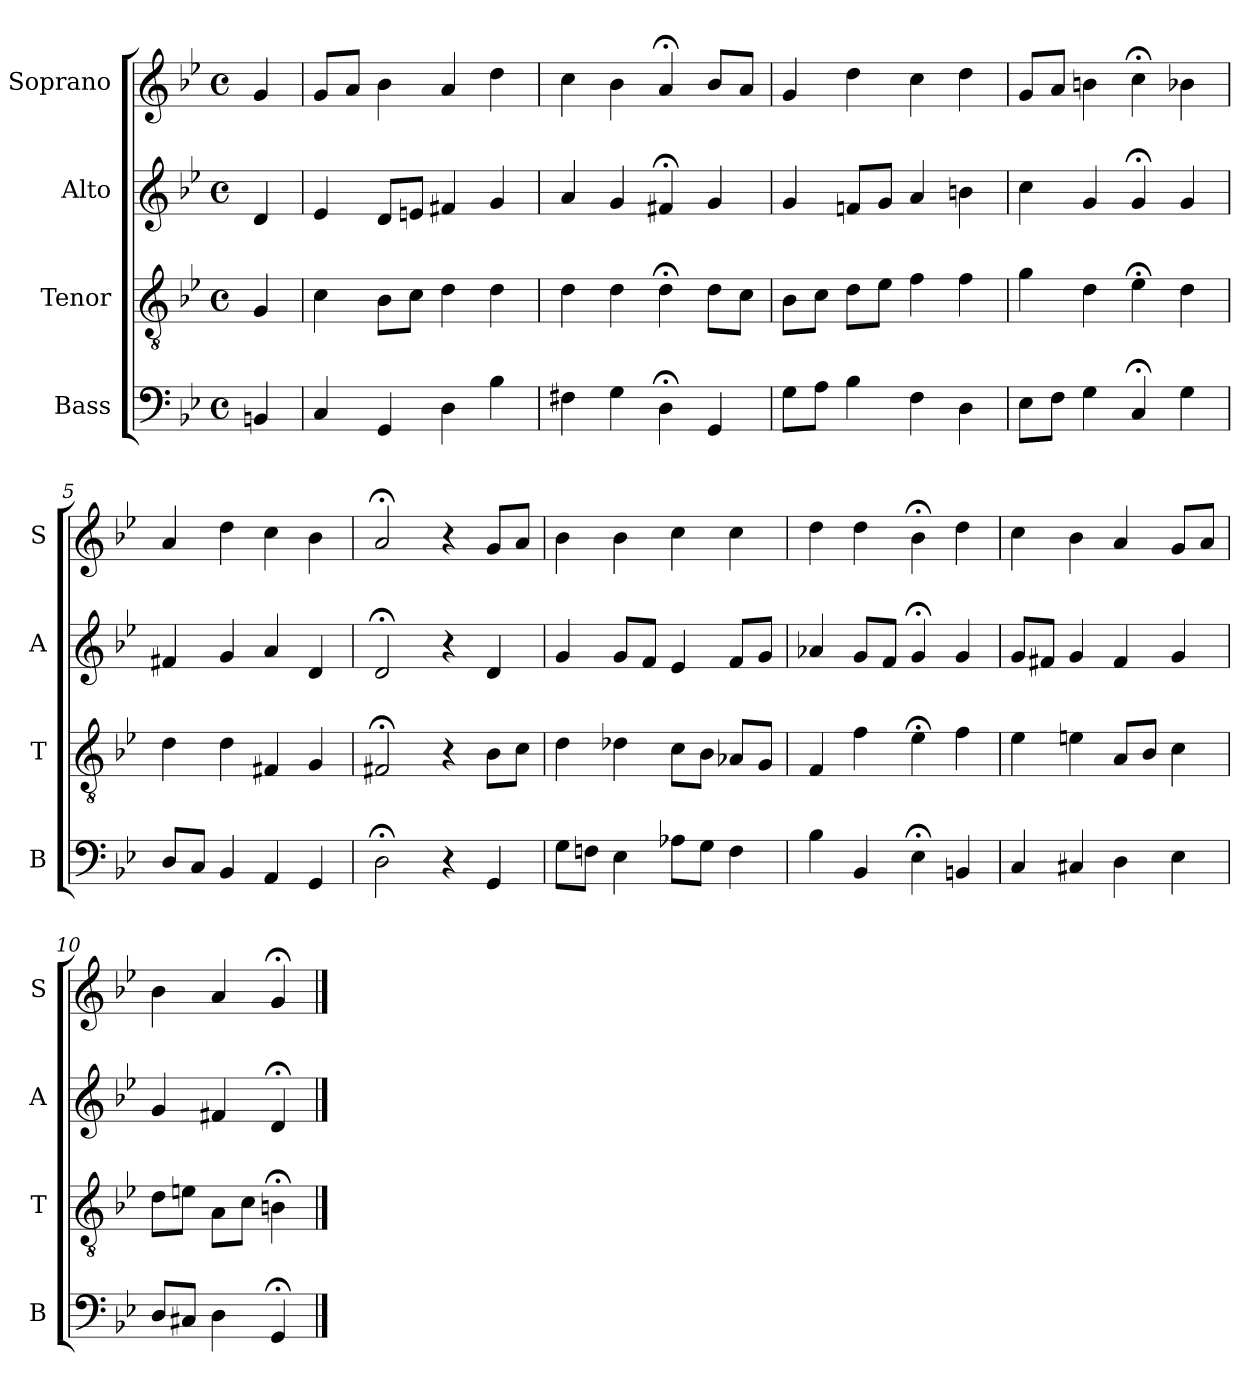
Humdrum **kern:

**kern	**kern	**kern	**kern
*part4	*part3	*part2	*part1
*staff4	*staff3	*staff2	*staff1
*I"Bass	*I"Tenor	*I"Alto	*I"Soprano
*I'B	*I'T	*I'A	*I'S
*clefF4	*clefGv2	*clefG2	*clefG2
*k[b-e-]	*k[b-e-]	*k[b-e-]	*k[b-e-]
*g:	*g:	*g:	*g:
*M4/4	*M4/4	*M4/4	*M4/4
*met(c)	*met(c)	*met(c)	*met(c)
*MM100	*MM100	*MM100	*MM100
=	=	=	=
4BBn	4G	4d	4g
=1	=1	=1	=1
4C	4c	4e-	8gL
.	.	.	8aJ
4GG	8B-L	8dL	4b-
.	8cJ	8enJ	.
4D	4d	4f#X	4a
4B-	4d	4g	4dd
=2	=2	=2	=2
4F#X	4d	4a	4cc
4G	4d	4g	4b-
4D;<	4d;<	4f#X;<	4a;<
4GG	8dL	4g	8b-L
.	8cJ	.	8aJ
=3	=3	=3	=3
8GL	8B-L	4g	4g
8AJ	8cJ	.	.
4B-	8dL	8fnL	4dd
.	8e-J	8gJ	.
4F	4f	4a	4cc
4D	4f	4bn	4dd
=4	=4	=4	=4
8E-L	4g	4cc	8gL
8FJ	.	.	8aJ
4G	4d	4g	4bn
4C;<	4e-;<	4g;<	4cc;<
4G	4d	4g	4b-X
=5	=5	=5	=5
8DL	4d	4f#X	4a
8CJ	.	.	.
4BB-	4d	4g	4dd
4AA	4F#X	4a	4cc
4GG	4G	4d	4b-
=6	=6	=6	=6
2D;<	2F#X;<	2d;<	2a;<
4r	4r	4r	4r
4GG	8B-L	4d	8gL
.	8cJ	.	8aJ
=7	=7	=7	=7
8GL	4d	4g	4b-
8FnJ	.	.	.
4E-	4d-X	8gL	4b-
.	.	8fJ	.
8A-XL	8cL	4e-	4cc
8GJ	8B-J	.	.
4F	8A-XL	8fL	4cc
.	8GJ	8gJ	.
=8	=8	=8	=8
4B-	4F	4a-X	4dd
4BB-	4f	8gL	4dd
.	.	8fJ	.
4E-;<	4e-;<	4g;<	4b-;<
4BBn	4f	4g	4dd
=9	=9	=9	=9
4C	4e-	8gL	4cc
.	.	8f#XJ	.
4C#X	4en	4g	4b-
4D	8AL	4f#	4a
.	8B-J	.	.
4E-	4c	4g	8gL
.	.	.	8aJ
=10	=10	=10	=10
8DiL	8diL	4gi	4b-i
8C#XJ	8enJ	.	.
4D	8AL	4f#X	4a
.	8cJ	.	.
4GG;<	4Bn;<	4d;<	4g;<
==	==	==	==
*-	*-	*-	*-
